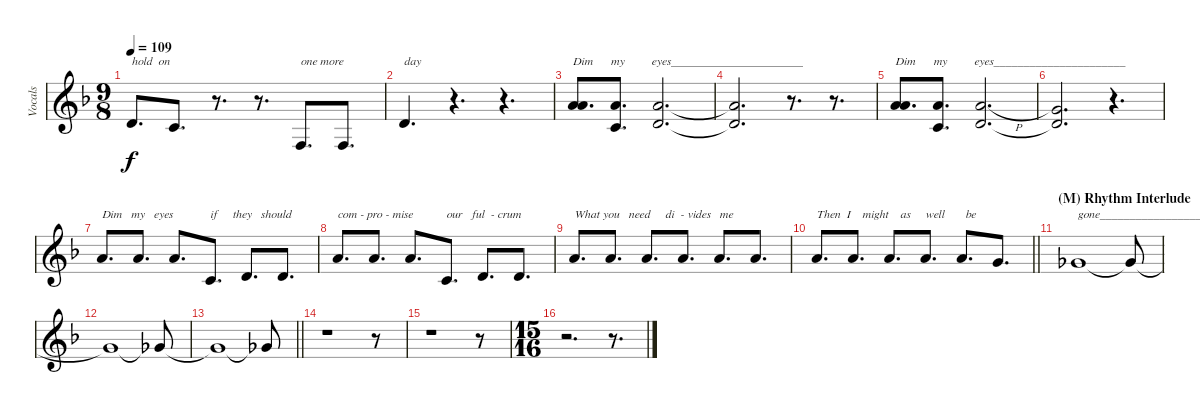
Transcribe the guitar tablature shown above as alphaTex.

\track ("Vocals" "Vocals") {instrument tuba}
\staff {score}
\tuning (E4 B3 G3 D3 A2 E2) {hide}
\ts (9 8)
\tempo 109
\clef g2
\ks dminor
3.2.8{d txt "hold  on" dy f} 1.2.8{d} r.8{d} r.8{d} 3.4.8{d txt "one more"} 3.4.8{d} |
3.2.4{d txt "day"} r.4{d} r.4{d} |
(5.1 10.2).8{d txt "Dim      my         eyes______________________"} (5.1 1.2).8{d} (5.1 3.2).2{d} |
(5.1{t} 3.2{t}).2{d} r.8{d} r.8{d} |
(5.1 10.2).8{d txt "Dim      my         eyes______________________"} (5.1 1.2).8{d} (5.1{h} 3.2).2{d} |
(3.1 3.2{t}).2{d} r.4{d} |
5.1.8{d txt "Dim   my   eyes"} 5.1.8{d} 5.1.8{d} 1.2.8{d txt "if     they   should"} 3.2.8{d} 3.2.8{d} |
5.1.8{d txt "com - pro - mise"} 5.1.8{d} 5.1.8{d} 1.2.8{d txt "our   ful  - crum"} 3.2.8{d} 3.2.8{d} |
5.1.8{d txt "What you   need     di  - vides   me"} 5.1.8{d} 5.1.8{d} 5.1.8{d} 5.1.8{d} 5.1.8{d} |
\barLineRight lightlight
5.1.8{d txt "Then  I    might    as     well       be"} 5.1.8{d} 5.1.8{d} 5.1.8{d} 5.1.8{d} 3.1.8{d} |
\section ("" "(M) Rhythm Interlude")
2.1.1{txt "gone____________________________________" volume 0} 2.1{t}.8 |
2.1{t}.1 2.1{t}.8 |
\barLineRight lightlight
2.1{t}.1 2.1{t}.8 |
r.1{volume 9} r.8 |
r.1 r.8 |
\ts (15 16)
r.2{d} r.8{d}
